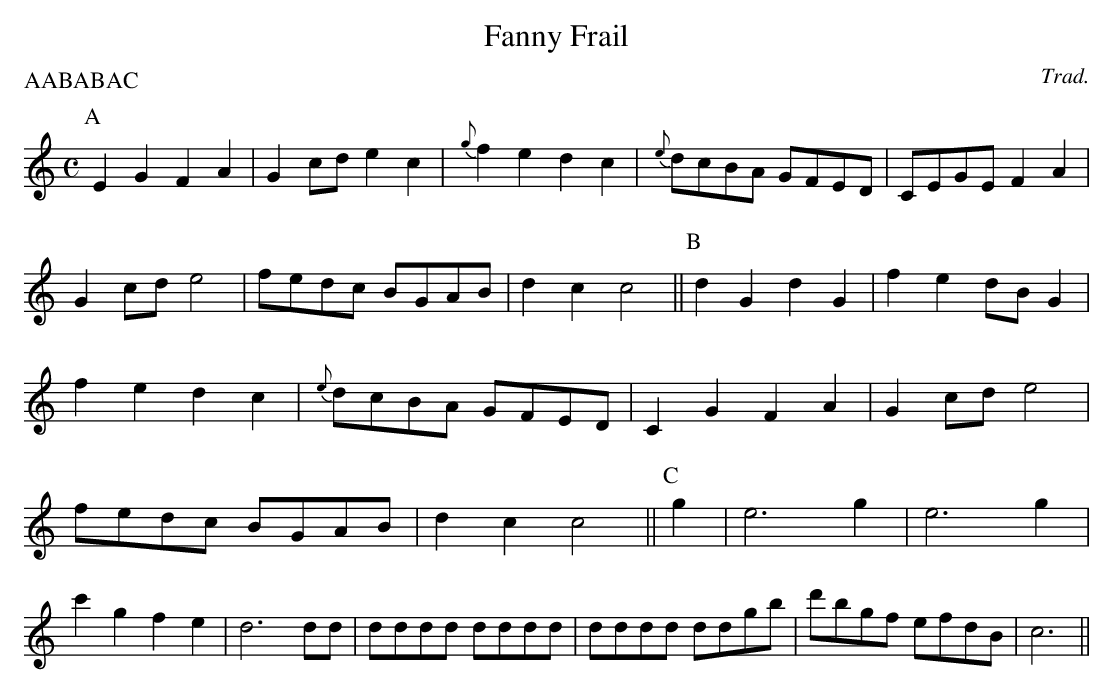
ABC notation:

X:1
T:Fanny Frail
C:Trad.
P:AABABAC
M:C
K:C
L:1/8
P:A
     E2 G2 F2 A2 | G2 cd e2 c2 | {g}f2  e2 d2 c2 | {e}dcBA  GFED |\
     CEGE  F2 A2 | G2 cd e4    |    fedc   BGAB  |    d2 c2 c4   ||\
P:B
     d2 G2 d2 G2 | f2 e2 dB G2 |    f2  e2 d2 c2 | {e}dcBA  GFED |\
     C2 G2 F2 A2 | G2 cd e4    |    fedc   BGAB  |    d2 c2 c4   ||\
P:C
g2 | e6       g2 | e6       g2 |    c'2 g2 f2 e2 |    d6      dd |\
     dddd   dddd | dddd   ddgb |    d'bgf  efdB  |    c6         ||
